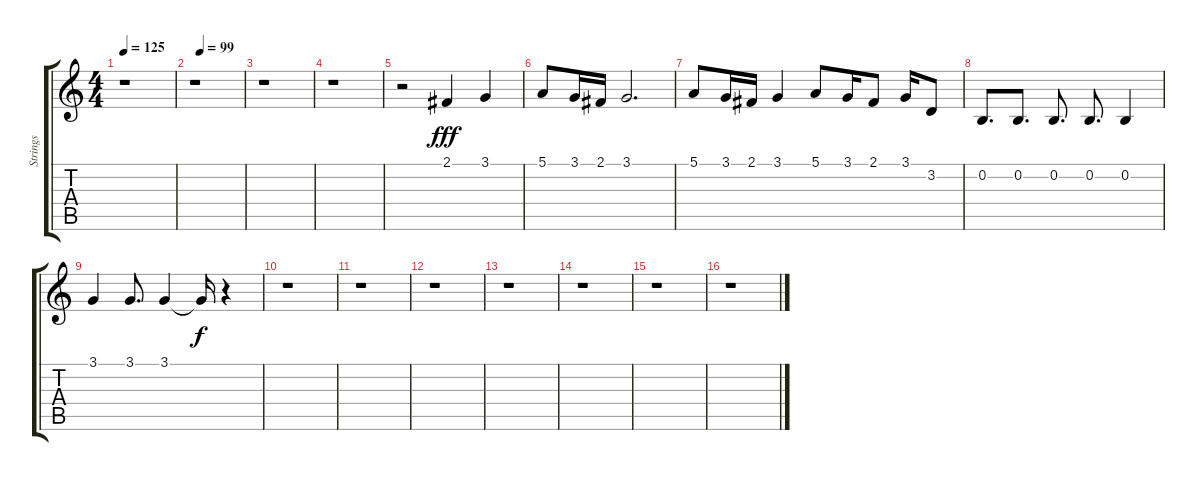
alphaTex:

\track ("Strings" "Strings") {instrument stringensemble1}
\staff {score tabs}
\tuning (E4 B3 G3 D3 A2 E2) {hide}
\ts (4 4)
\tempo 125
\clef g2
\ks c
r.1{dy fff} |
\tempo (99 0.125)
r.1 |
r.1 |
r.1 |
r.2 2.1.4{volume 12} 3.1.4 |
5.1.8 3.1.16 2.1.16 3.1.2{d} |
5.1.8 3.1.16 2.1.16 3.1.4 5.1.8 3.1.16 2.1.8 3.1.16 3.2.8 |
0.2.8{d} 0.2.8{d} 0.2.8{d} 0.2.8{d} 0.2.4 |
3.1.4 3.1.8{d} 3.1.4 3.1{t}.16{dy f} r.4 |
r.1 |
r.1 |
r.1 |
r.1 |
r.1 |
r.1 |
r.1
